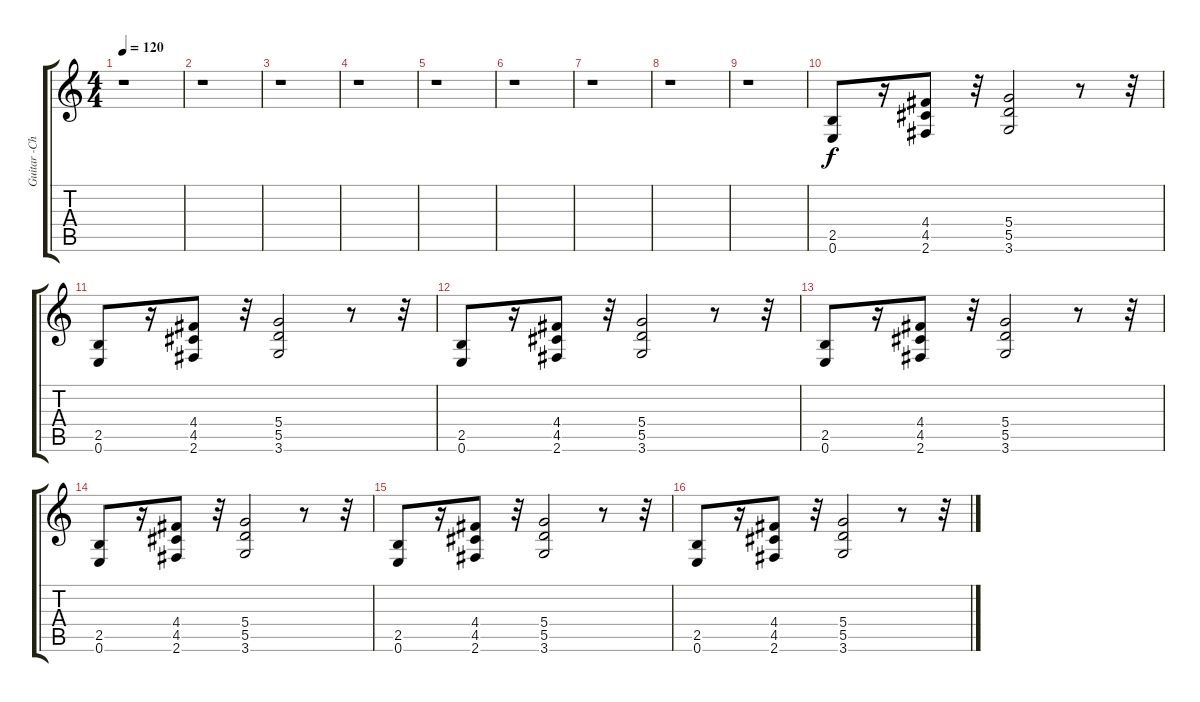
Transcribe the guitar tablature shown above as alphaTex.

\track ("Guitar -Chords-Eletric" "Guitar -Ch") {instrument electricguitarclean}
\staff {score tabs}
\tuning (E4 B3 G3 D3 A2 E2) {hide}
\ts (4 4)
\tempo 120
\clef g2
\ks c
r.1{dy f instrument electricguitarclean} |
r.1 |
r.1 |
r.1 |
r.1 |
r.1 |
r.1 |
r.1 |
r.1 |
(2.5 0.6).8 r.16 (4.4 4.5 2.6).8 r.32 (5.4 5.5 3.6).2 r.8 r.32 |
(2.5 0.6).8 r.16 (4.4 4.5 2.6).8 r.32 (5.4 5.5 3.6).2 r.8 r.32 |
(2.5 0.6).8 r.16 (4.4 4.5 2.6).8 r.32 (5.4 5.5 3.6).2 r.8 r.32 |
(2.5 0.6).8 r.16 (4.4 4.5 2.6).8 r.32 (5.4 5.5 3.6).2 r.8 r.32 |
(2.5 0.6).8 r.16 (4.4 4.5 2.6).8 r.32 (5.4 5.5 3.6).2 r.8 r.32 |
(2.5 0.6).8 r.16 (4.4 4.5 2.6).8 r.32 (5.4 5.5 3.6).2 r.8 r.32 |
(2.5 0.6).8 r.16 (4.4 4.5 2.6).8 r.32 (5.4 5.5 3.6).2 r.8 r.32
